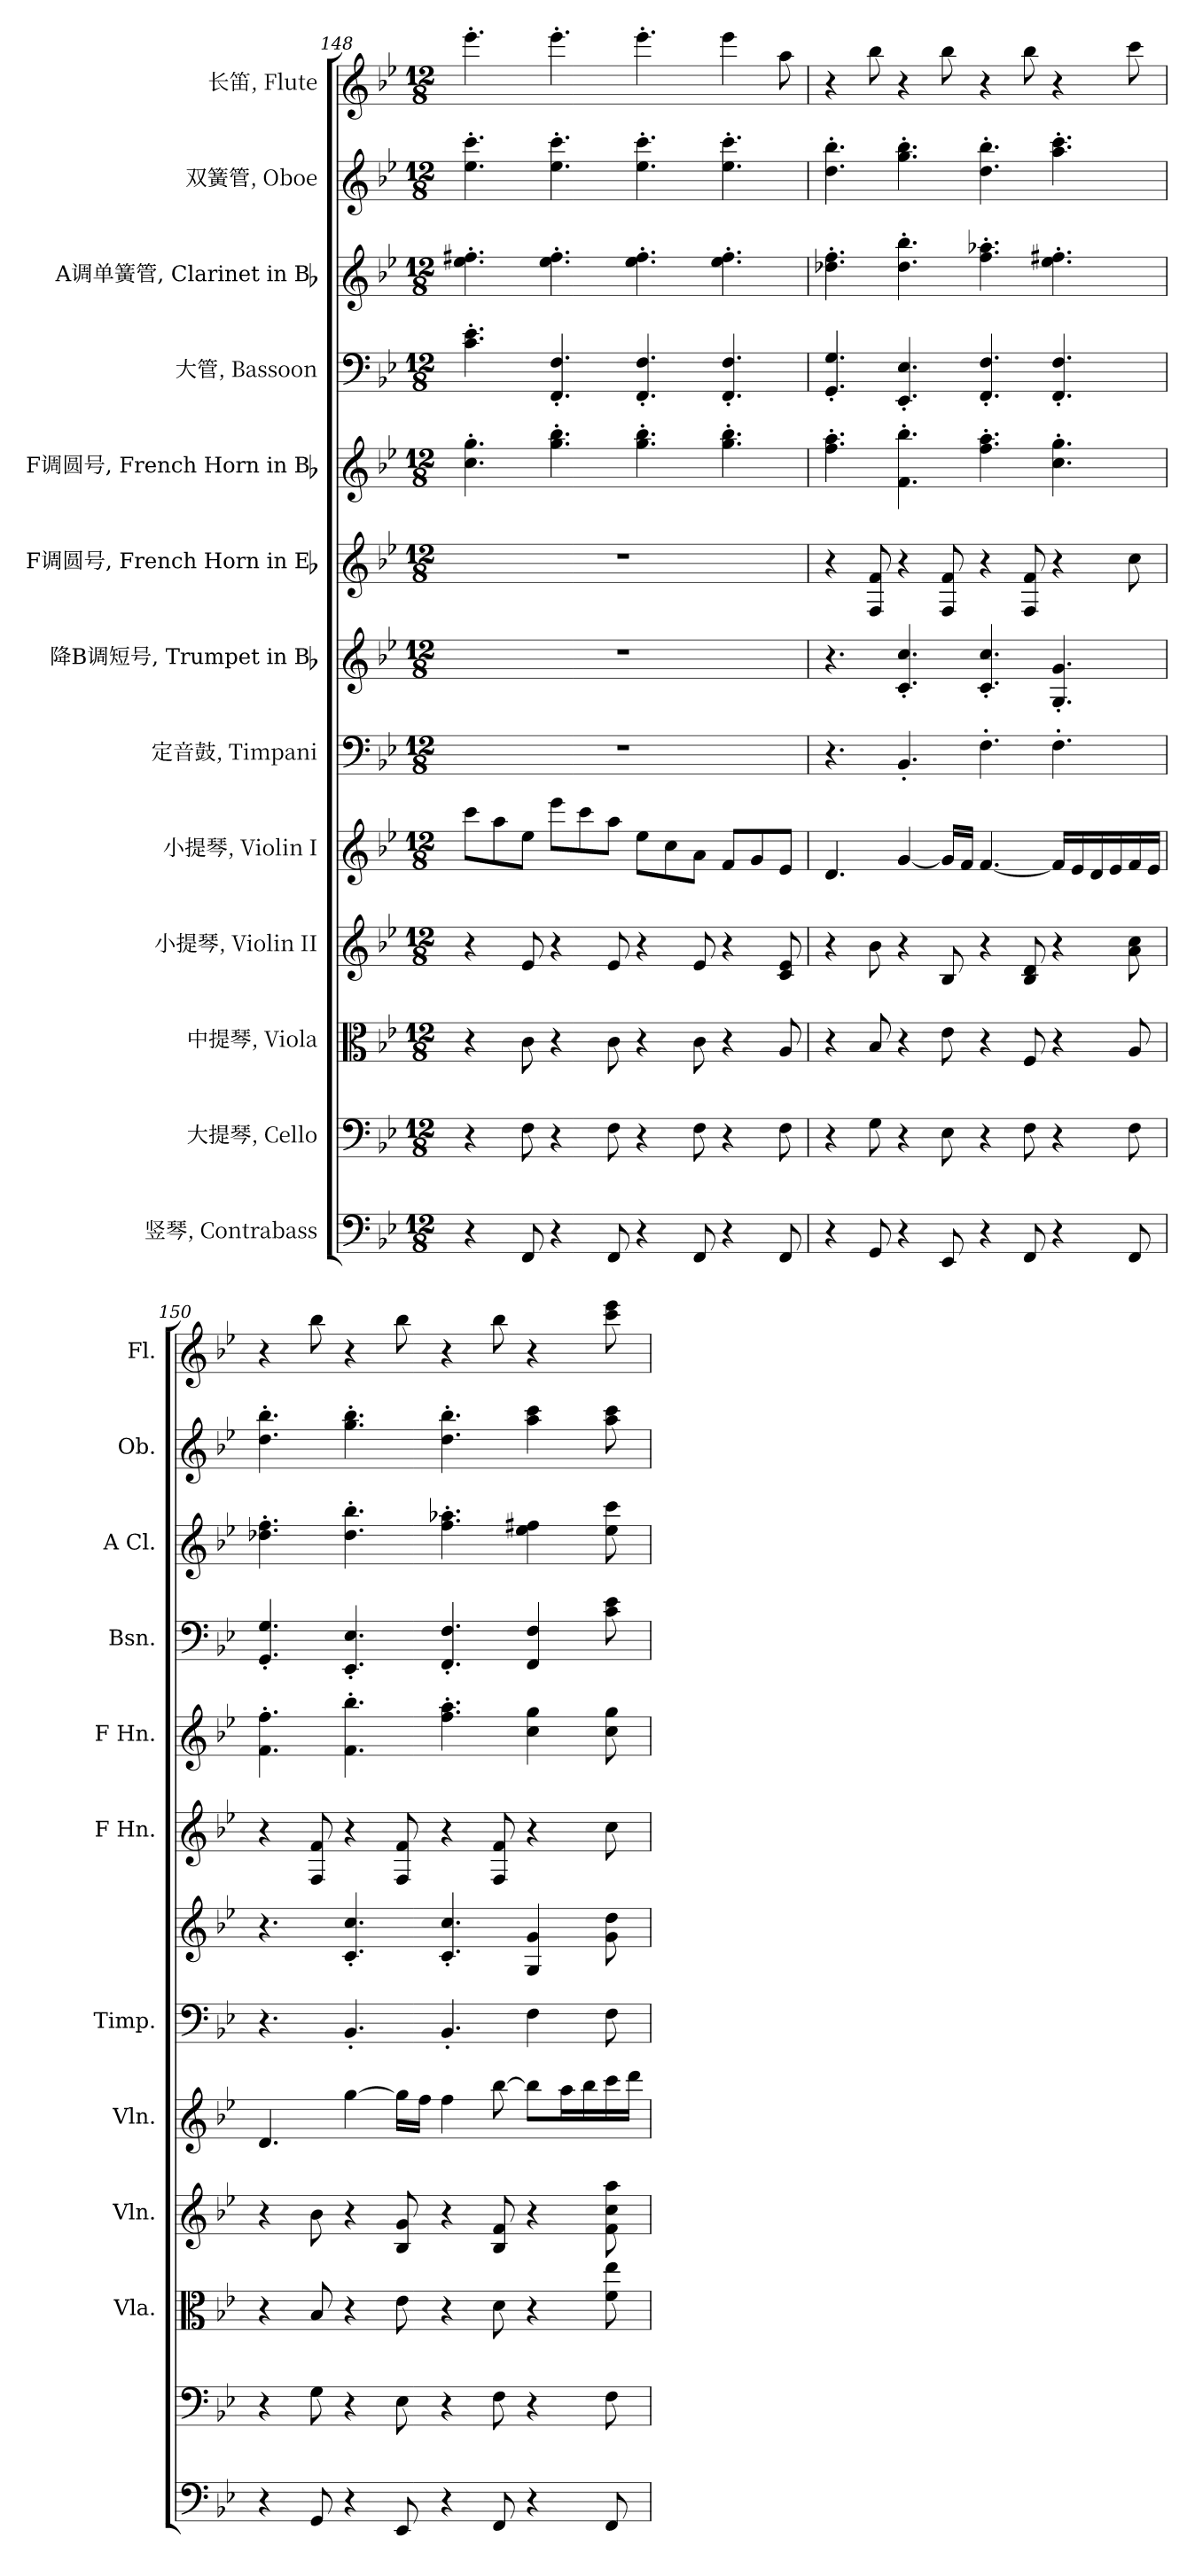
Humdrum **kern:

**kern	**kern	**kern	**kern	**kern	**kern	**kern	**kern	**kern	**kern	**kern	**kern	**kern
*part13	*part12	*part11	*part10	*part9	*part8	*part7	*part6	*part5	*part4	*part3	*part2	*part1
*staff13	*staff12	*staff11	*staff10	*staff9	*staff8	*staff7	*staff6	*staff5	*staff4	*staff3	*staff2	*staff1
*I"竖琴, Contrabass	*I"大提琴, Cello	*I"中提琴, Viola	*I"小提琴, Violin II	*I"小提琴, Violin I	*I"定音鼓, Timpani	*I"降B调短号, Trumpet in B-flat	*I"F调圆号, French Horn in E-flat	*I"F调圆号, French Horn in B-flat	*I"大管, Bassoon	*I"A调单簧管, Clarinet in B-flat	*I"双簧管, Oboe	*I"长笛, Flute
*	*	*I'Vla.	*I'Vln.	*I'Vln.	*I'Timp.	*	*I'F Hn.	*I'F Hn.	*I'Bsn.	*I'A Cl.	*I'Ob.	*I'Fl.
*clefF4	*clefF4	*clefC3	*clefG2	*clefG2	*clefF4	*clefG2	*clefG2	*clefG2	*clefF4	*clefG2	*clefG2	*clefG2
*	*	*	*	*	*	*ITrd1c2	*ITrd4c7	*ITrd4c7	*	*ITrd2c3	*	*
*k[b-e-]	*k[b-e-]	*k[b-e-]	*k[b-e-]	*k[b-e-]	*k[b-e-]	*k[b-e-a-d-]	*k[b-e-a-]	*k[b-e-a-]	*k[b-e-]	*k[f#]	*k[b-e-]	*k[b-e-]
*M12/8	*M12/8	*M12/8	*M12/8	*M12/8	*M12/8	*M12/8	*M12/8	*M12/8	*M12/8	*M12/8	*M12/8	*M12/8
=148	=148	=148	=148	=148	=148	=148	=148	=148	=148	=148	=148	=148
4r	4r	4r	4r	8ccc\L	1.r	1.r	1.r	4.f\' 4.cc\'	4.c\' 4.e-\'	4.cc\' 4.dd#X\'	4.ee-\' 4.ccc\'	4.eee-'\
.	.	.	.	8aa\	.	.	.	.	.	.	.	.
8FF/	8F\	8c\	8e-/	8ee-\J	.	.	.	.	.	.	.	.
4r	4r	4r	4r	8eee-\L	.	.	.	4.cc\' 4.ee-\'	4.FF/' 4.F/'	4.cc\' 4.dd#\'	4.ee-\' 4.ccc\'	4.eee-'\
.	.	.	.	8ccc\	.	.	.	.	.	.	.	.
8FF/	8F\	8c\	8e-/	8aa\J	.	.	.	.	.	.	.	.
4r	4r	4r	4r	8ee-\L	.	.	.	4.cc\' 4.ee-\'	4.FF/' 4.F/'	4.cc\' 4.dd#\'	4.ee-\' 4.ccc\'	4.eee-'\
.	.	.	.	8cc\	.	.	.	.	.	.	.	.
8FF/	8F\	8c\	8e-/	8a\J	.	.	.	.	.	.	.	.
4r	4r	4r	4r	8f/L	.	.	.	4.cc\' 4.ee-\'	4.FF/' 4.F/'	4.cc\' 4.dd#\'	4.ee-\' 4.ccc\'	4eee-\
.	.	.	.	8g/	.	.	.	.	.	.	.	.
8FF/	8F\	8A/	8c/ 8e-/	8e-/J	.	.	.	.	.	.	.	8aa\
!!LO:PB:g=z
=149	=149	=149	=149	=149	=149	=149	=149	=149	=149	=149	=149	=149
4r	4r	4r	4r	4.d/	4.r	4.r	4r	4.b-\' 4.dd\'	4.GG/' 4.G/'	4.b-X\' 4.dd\'	4.dd\' 4.bb-\'	4r
8GG/	8G\	8B-/	8b-\	.	.	.	8BB-/ 8B-/	.	.	.	.	8bb-\
4r	4r	4r	4r	[4g/	4.BB-'/	4.B-/' 4.b-/'	4r	4.B-\' 4.ee-\'	4.EE-/' 4.E-/'	4.b-\' 4.gg\'	4.gg\' 4.bb-\'	4r
8EE-/	8E-\	8e-\	8B-/	16g/LL]	.	.	8BB-/ 8B-/	.	.	.	.	8bb-\
.	.	.	.	16f/JJ	.	.	.	.	.	.	.	.
4r	4r	4r	4r	[4.f/	4.F'\	4.B-/' 4.b-/'	4r	4.b-\' 4.dd\'	4.FF/' 4.F/'	4.dd\' 4.ffn\'	4.dd\' 4.bb-\'	4r
8FF/	8F\	8F/	8B-/ 8d/	.	.	.	8BB-/ 8B-/	.	.	.	.	8bb-\
4r	4r	4r	4r	16f/LL]	4.F'\	4.F/' 4.f/'	4r	4.f\' 4.cc\'	4.FF/' 4.F/'	4.cc\' 4.dd#X\'	4.aa\' 4.ccc\'	4r
.	.	.	.	16e-/	.	.	.	.	.	.	.	.
.	.	.	.	16d/	.	.	.	.	.	.	.	.
.	.	.	.	16e-/	.	.	.	.	.	.	.	.
8FF/	8F\	8A/	8a\ 8cc\	16f/	.	.	8f\	.	.	.	.	8ccc\
.	.	.	.	16e-/JJ	.	.	.	.	.	.	.	.
=150	=150	=150	=150	=150	=150	=150	=150	=150	=150	=150	=150	=150
4r	4r	4r	4r	4.d/	4.r	4.r	4r	4.B-\' 4.b-\'	4.GG/' 4.G/'	4.b-X\' 4.dd\'	4.dd\' 4.bb-\'	4r
8GG/	8G\	8B-/	8b-\	.	.	.	8BB-/ 8B-/	.	.	.	.	8bb-\
4r	4r	4r	4r	[4gg\	4.BB-'/	4.B-/' 4.b-/'	4r	4.B-\' 4.ee-\'	4.EE-/' 4.E-/'	4.b-\' 4.gg\'	4.gg\' 4.bb-\'	4r
8EE-/	8E-\	8e-\	8B-/ 8g/	16gg\LL]	.	.	8BB-/ 8B-/	.	.	.	.	8bb-\
.	.	.	.	16ff\JJ	.	.	.	.	.	.	.	.
4r	4r	4r	4r	4ff\	4.BB-'/	4.B-/' 4.b-/'	4r	4.b-\' 4.dd\'	4.FF/' 4.F/'	4.dd\' 4.ffn\'	4.dd\' 4.bb-\'	4r
8FF/	8F\	8d\	8B-/ 8f/	[8bb-\	.	.	8BB-/ 8B-/	.	.	.	.	8bb-\
4r	4r	4r	4r	8bb-\L]	4F\	4F/ 4f/	4r	4f\ 4cc\	4FF/ 4F/	4cc\ 4dd#X\	4aa\ 4ccc\	4r
.	.	.	.	16aa\L	.	.	.	.	.	.	.	.
.	.	.	.	16bb-\	.	.	.	.	.	.	.	.
8FF/	8F\	8f\ 8ee-\	8f\ 8cc\ 8aa\	16ccc\	8F\	8f\ 8cc\	8f\	8f\ 8cc\	8c\ 8e-\	8cc\ 8aa\	8aa\ 8ccc\	8ccc\ 8eee-\
.	.	.	.	16ddd\JJ	.	.	.	.	.	.	.	.
=	=	=	=	=	=	=	=	=	=	=	=	=
*-	*-	*-	*-	*-	*-	*-	*-	*-	*-	*-	*-	*-
